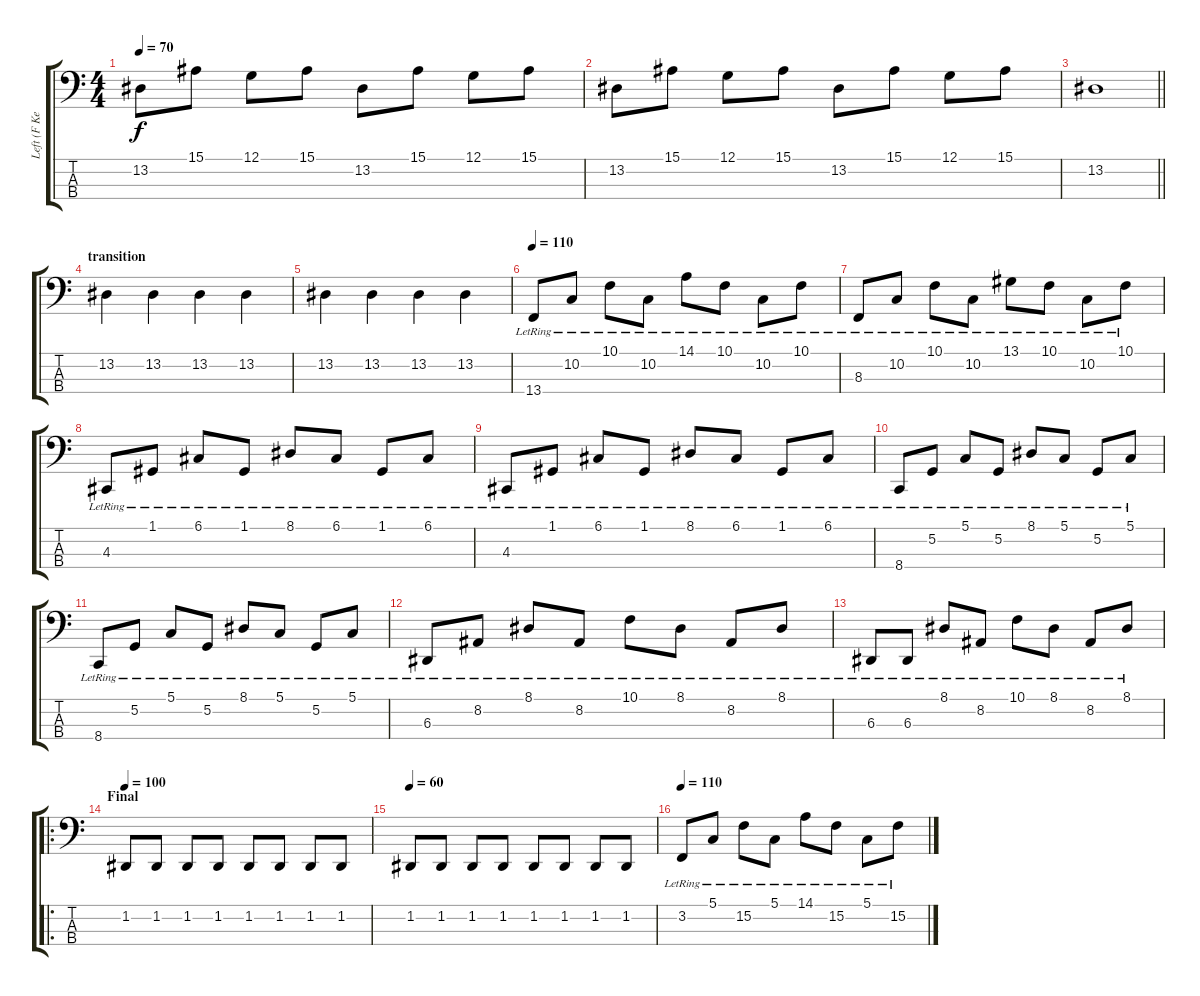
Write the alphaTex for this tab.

\track ("Left (F Key)" "Left (F Ke") {instrument acousticgrandpiano}
\staff {score tabs}
\tuning (G2 D2 A1 E1) {hide}
\ts (4 4)
\tempo 70
\clef f4
\ks c
13.2.8{dy f} 15.1.8 12.1.8 15.1.8 13.2.8 15.1.8 12.1.8 15.1.8 |
13.2.8 15.1.8 12.1.8 15.1.8 13.2.8 15.1.8 12.1.8 15.1.8 |
\barLineRight lightlight
13.2.1 |
\section ("" "transition")
13.2.4 13.2.4 13.2.4 13.2.4 |
13.2.4 13.2.4 13.2.4 13.2.4 |
\tempo 110
13.4{lr}.8 10.2{lr}.8 10.1{lr}.8 10.2{lr}.8 14.1{lr}.8 10.1{lr}.8 10.2{lr}.8 10.1{lr}.8 |
8.3{lr}.8 10.2{lr}.8 10.1{lr}.8 10.2{lr}.8 13.1{lr}.8 10.1{lr}.8 10.2{lr}.8 10.1{lr}.8 |
4.3{lr}.8 1.1{lr}.8 6.1{lr}.8 1.1{lr}.8 8.1{lr}.8 6.1{lr}.8 1.1{lr}.8 6.1{lr}.8 |
4.3{lr}.8 1.1{lr}.8 6.1{lr}.8 1.1{lr}.8 8.1{lr}.8 6.1{lr}.8 1.1{lr}.8 6.1{lr}.8 |
8.4{lr}.8 5.2{lr}.8 5.1{lr}.8 5.2{lr}.8 8.1{lr}.8 5.1{lr}.8 5.2{lr}.8 5.1{lr}.8 |
8.4{lr}.8 5.2{lr}.8 5.1{lr}.8 5.2{lr}.8 8.1{lr}.8 5.1{lr}.8 5.2{lr}.8 5.1{lr}.8 |
6.3{lr}.8 8.2{lr}.8 8.1{lr}.8 8.2{lr}.8 10.1{lr}.8 8.1{lr}.8 8.2{lr}.8 8.1{lr}.8 |
6.3{lr}.8 6.3{lr}.8 8.1{lr}.8 8.2{lr}.8 10.1{lr}.8 8.1{lr}.8 8.2{lr}.8 8.1{lr}.8 |
\ro
\section ("" "Final")
\tempo 100
1.2.8 1.2.8 1.2.8 1.2.8 1.2.8 1.2.8 1.2.8 1.2.8 |
\tempo 60
1.2.8 1.2.8 1.2.8 1.2.8 1.2.8 1.2.8 1.2.8 1.2.8 |
\tempo 110
3.2{lr}.8 5.1{lr}.8 15.2{lr}.8 5.1{lr}.8 14.1{lr}.8 15.2{lr}.8 5.1{lr}.8 15.2{lr}.8
